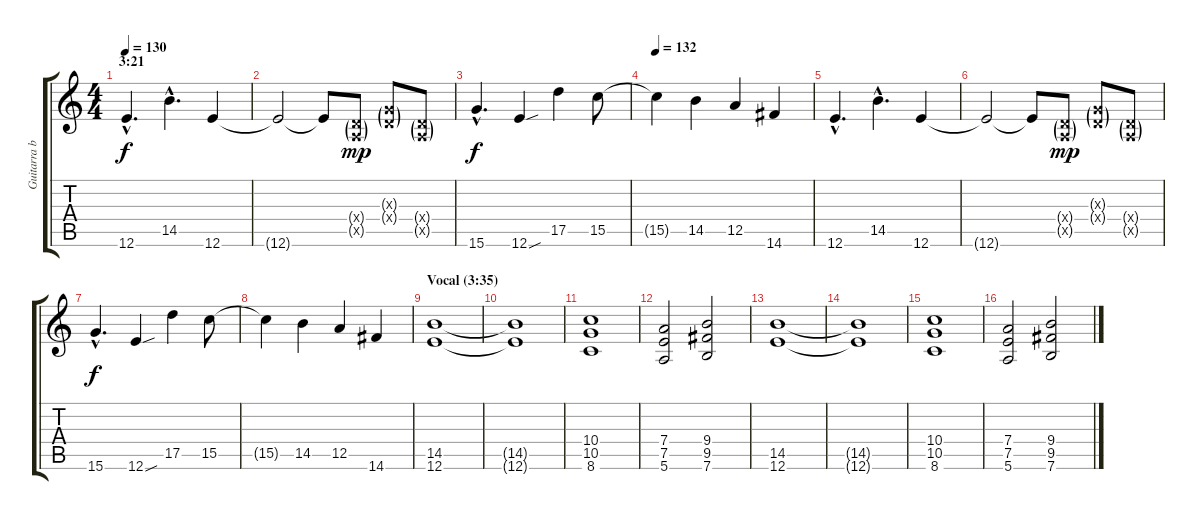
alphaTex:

\track ("Guitarra base [Hugo Mariutti]" "Guitarra b") {instrument distortionguitar}
\staff {score tabs}
\tuning (E4 B3 G3 D3 A2 E2) {hide}
\ts (4 4)
\section ("" "3:21")
\tempo 130
\clef g2
\ks c
12.6{hac}.4{d dy f balance 13} 14.5{hac}.4{d} 12.6.4 |
12.6{t}.2 12.6{t}.8 (0.4{g x} 0.5{g x}).8{dy mp} (0.3{g x} 0.4{g x}).8 (0.4{g x} 0.5{g x}).8 |
15.6{hac}.4{d dy f} 12.6{sou}.4 17.5.4 15.5.8 |
\tempo 132
15.5{t}.4 14.5.4 12.5.4 14.6.4 |
12.6{hac}.4{d} 14.5{hac}.4{d} 12.6.4 |
12.6{t}.2 12.6{t}.8 (0.4{g x} 0.5{g x}).8{dy mp} (0.3{g x} 0.4{g x}).8 (0.4{g x} 0.5{g x}).8 |
15.6{hac}.4{d dy f} 12.6{sou}.4 17.5.4 15.5.8 |
15.5{t}.4 14.5.4 12.5.4 14.6.4 |
\section ("" "Vocal (3:35)")
(14.5 12.6).1{volume 10} |
(14.5{t} 12.6{t}).1 |
(10.4 10.5 8.6).1 |
(7.4 7.5 5.6).2 (9.4 9.5 7.6).2 |
(14.5 12.6).1 |
(14.5{t} 12.6{t}).1 |
(10.4 10.5 8.6).1 |
(7.4 7.5 5.6).2 (9.4 9.5 7.6).2
